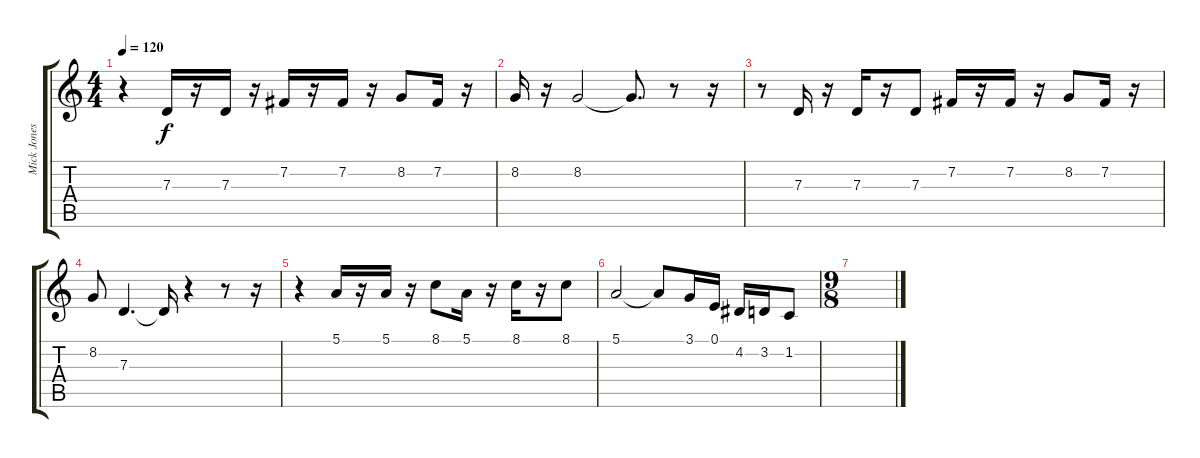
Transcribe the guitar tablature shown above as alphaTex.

\track ("Mick Jones" "Mick Jones") {instrument tenorsax}
\staff {score tabs}
\tuning (E4 B3 G3 D3 A2 E2) {hide}
\ts (4 4)
\tempo 120
\clef g2
\ks c
r.4{dy f} 7.3.16 r.16 7.3.16 r.16 7.2.16 r.16 7.2.16 r.16 8.2.8 7.2.16 r.16 |
8.2.16 r.16 8.2.2 8.2{t}.8{d} r.8 r.16 |
r.8 7.3.16 r.16 7.3.16 r.16 7.3.8 7.2.16 r.16 7.2.16 r.16 8.2.8 7.2.16 r.16 |
8.2.8 7.3.4{d} 7.3{t}.16 r.4 r.8 r.16 |
r.4 5.1.16 r.16 5.1.16 r.16 8.1.8 5.1.16 r.16 8.1.16 r.16 8.1.8 |
5.1.2 5.1{t}.8 3.1.16 0.1.16 4.2.16 3.2.16 1.2.8 |
\ts (9 8)
